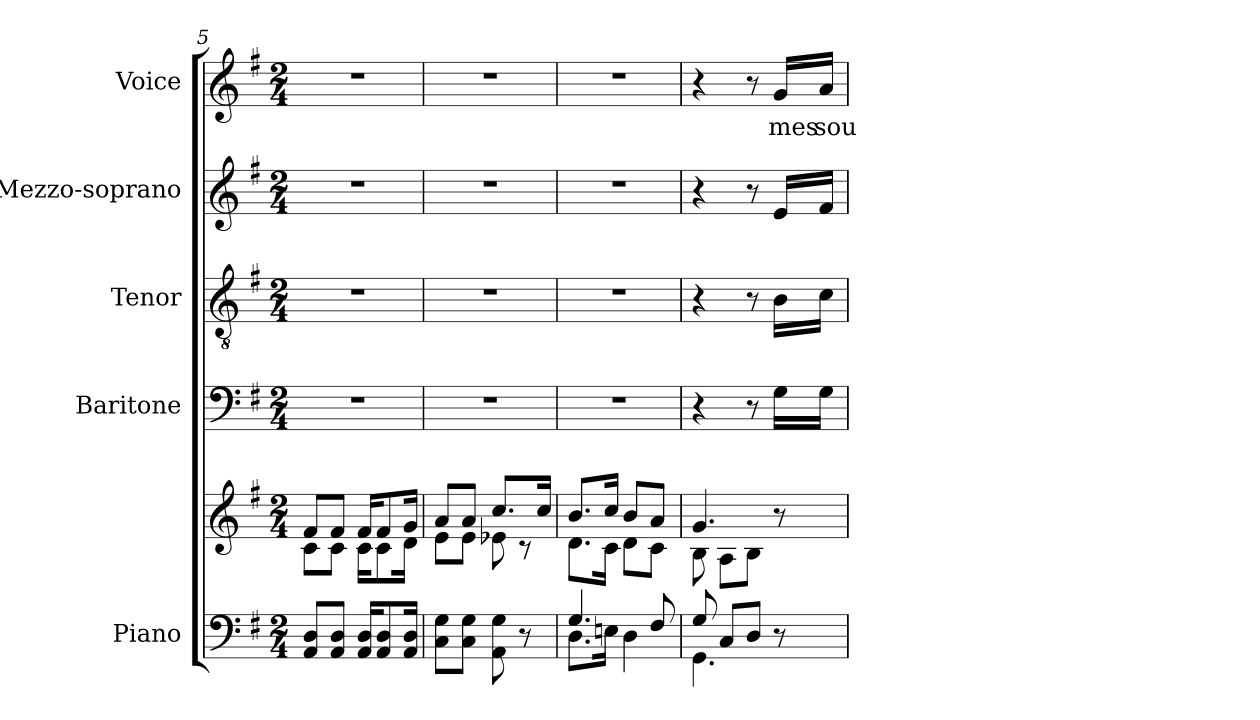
**kern	**kern	**kern	**kern	**kern	**kern	**text
*part5	*part5	*part4	*part3	*part2	*part1	*part1
*staff6	*staff5	*staff4	*staff3	*staff2	*staff1	*staff1
*I"Piano	*	*I"Baritone	*I"Tenor	*I"Mezzo-soprano	*I"Voice	*
*I'Pno	*	*I'Bar.	*I'T.	*I'M-S.	*I'Voice	*
*clefF4	*clefG2	*clefF4	*clefGv2	*clefG2	*clefG2	*
*	*	*	*ITrd7c12	*	*	*
*k[f#]	*k[f#]	*k[f#]	*k[f#]	*k[f#]	*k[f#]	*
*G:	*G:	*G:	*G:	*G:	*G:	*
*M2/4	*M2/4	*M2/4	*M2/4	*M2/4	*M2/4	*
=5	=5	=5	=5	=5	=5	=5
*	*^	*	*	*	*	*
!	!	!	!LO:N:vis=1	!LO:N:vis=1	!LO:N:vis=1	!LO:N:vis=1	!
8AAi/ 8Di/L	8f#i/L	8ci\L	2r	2r	2r	2r	.
8AAi/ 8Di/J	8f#i/J	8ci\J	.	.	.	.	.
16AAi/ 16Di/KL	16f#i/KL	16ci\KL	.	.	.	.	.
8AAi/ 8Di/	8f#i/	8ci\	.	.	.	.	.
16AAi/ 16Di/Jk	16gi/Jk	16di\Jk	.	.	.	.	.
=6	=6	=6	=6	=6	=6	=6	=6
!	!	!	!LO:N:vis=1	!LO:N:vis=1	!LO:N:vis=1	!LO:N:vis=1	!
8Ci\ 8Gi\L	8ai/L	8ei\L	2r	2r	2r	2r	.
8Ci\ 8Gi\J	8ai/J	8ei\J	.	.	.	.	.
8AAi\ 8Gi	8.cci/L	8e-Xi\	.	.	.	.	.
8r	.	8r	.	.	.	.	.
.	16cci/Jk	.	.	.	.	.	.
!!LO:LB:g=z
=7	=7	=7	=7	=7	=7	=7	=7
*^	*	*	*	*	*	*	*
!	!	!	!	!LO:N:vis=1	!LO:N:vis=1	!LO:N:vis=1	!LO:N:vis=1	!
8.Di\L	4.Gi/	8.bi/L	8.di\L	2r	2r	2r	2r	.
16Eni\Jk	.	16cci/Jk	16ci\Jk	.	.	.	.	.
4Di\	.	8bi/L	8di\L	.	.	.	.	.
.	8F#i/	8ai/J	8ci\J	.	.	.	.	.
=8	=8	=8	=8	=8	=8	=8	=8	=8
*	*^	*	*	*	*	*	*	*
4.ryy	8Gi/	4.GGi\	4.gi/	8Bi\	4r	4r	4r	4r	.
.	8Ci/L	.	.	8Ai\L	.	.	.	.	.
.	8Di/J	.	.	8Bi\J	8r	8r	8r	8r	.
!	!	!	!	!	!	!	!	!	!LO:LY:b:color=#000000
8r	8ryy	8ryy	8r	8ryy	16Gi\LL	16BBi\LL	16ei/LL	16gi/LL	mes
!	!	!	!	!	!	!	!	!	!LO:LY:b:color=#000000
.	.	.	.	.	16Gi\JJ	16Ci\JJ	16f#i/JJ	16ai/JJ	sou-
*v	*v	*v	*	*	*	*	*	*	*
*	*v	*v	*	*	*	*	*
=	=	=	=	=	=	=
*-	*-	*-	*-	*-	*-	*-
